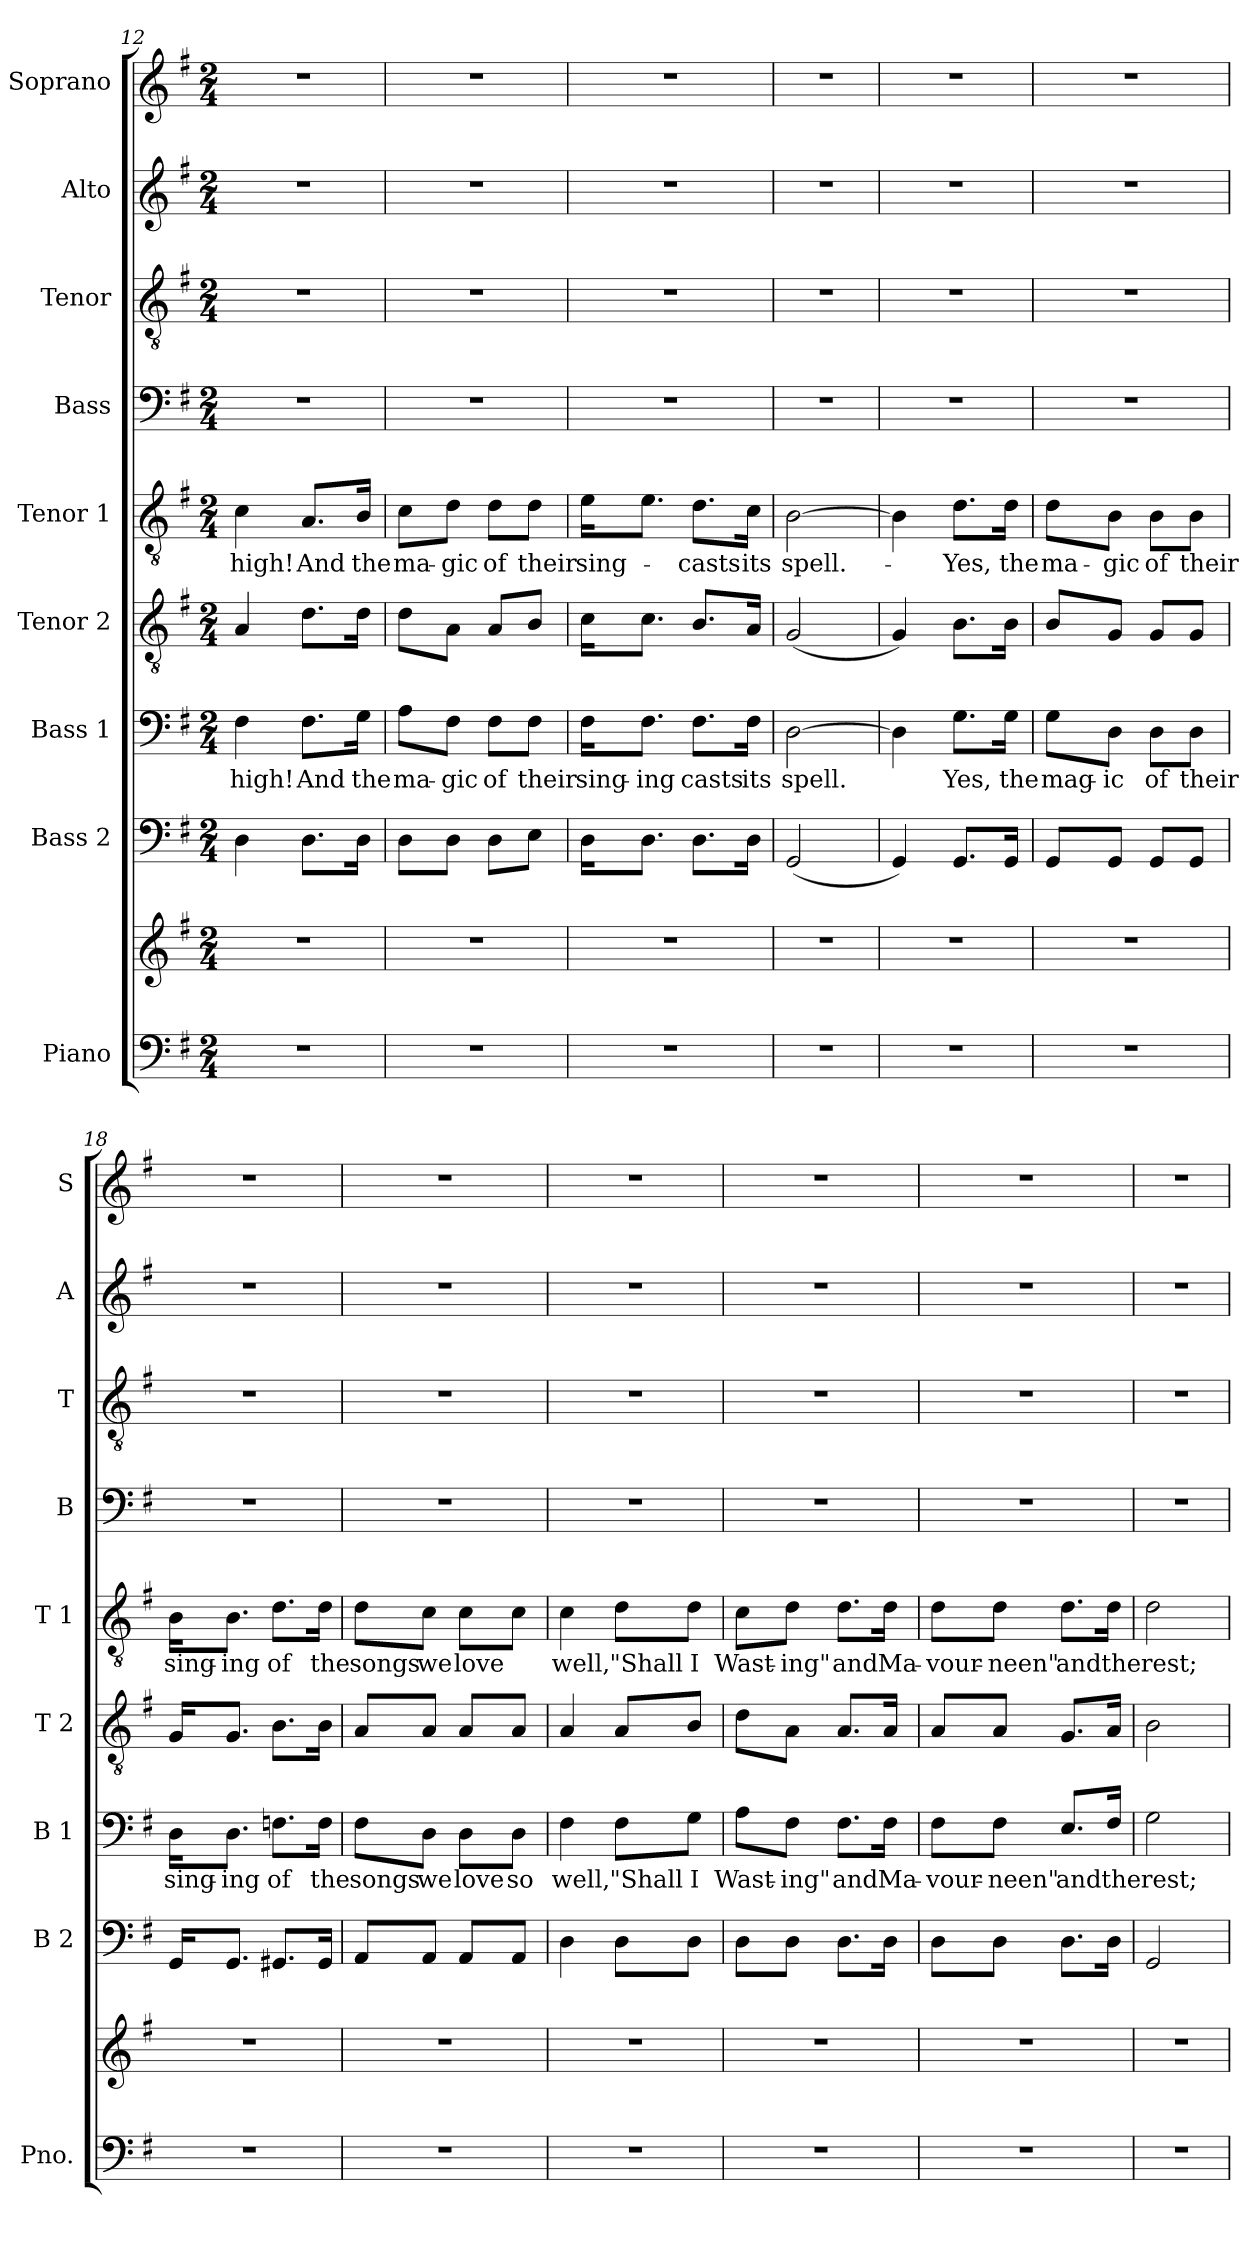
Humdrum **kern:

**kern	**kern	**kern	**kern	**text	**kern	**kern	**text	**kern	**kern	**kern	**kern
*part9	*part9	*part8	*part7	*part7	*part6	*part5	*part5	*part4	*part3	*part2	*part1
*staff10	*staff9	*staff8	*staff7	*staff7	*staff6	*staff5	*staff5	*staff4	*staff3	*staff2	*staff1
*I"Piano	*	*I"Bass 2	*I"Bass 1	*	*I"Tenor 2	*I"Tenor 1	*	*I"Bass	*I"Tenor	*I"Alto	*I"Soprano
*I'Pno.	*	*I'B 2	*I'B 1	*	*I'T 2	*I'T 1	*	*I'B	*I'T	*I'A	*I'S
!!LO:PB:g=z
*clefF4	*clefG2	*clefF4	*clefF4	*	*clefGv2	*clefGv2	*	*clefF4	*clefGv2	*clefG2	*clefG2
*k[f#]	*k[f#]	*k[f#]	*k[f#]	*	*k[f#]	*k[f#]	*	*k[f#]	*k[f#]	*k[f#]	*k[f#]
*G:	*G:	*G:	*G:	*	*G:	*G:	*	*G:	*G:	*G:	*G:
*M2/4	*M2/4	*M2/4	*M2/4	*	*M2/4	*M2/4	*	*M2/4	*M2/4	*M2/4	*M2/4
=12	=12	=12	=12	=12	=12	=12	=12	=12	=12	=12	=12
2r	2r	4D\	4F#\	high!	4A/	4c\	high!	2r	2r	2r	2r
.	.	8.D\L	8.F#\L	And	8.d\L	8.A/L	And	.	.	.	.
.	.	16D\Jk	16G\Jk	the	16d\Jk	16B/Jk	the	.	.	.	.
=13	=13	=13	=13	=13	=13	=13	=13	=13	=13	=13	=13
2r	2r	8D\L	8A\L	ma-	8d\L	8c\L	ma-	2r	2r	2r	2r
.	.	8D\J	8F#\J	-gic	8A\J	8d\J	-gic	.	.	.	.
.	.	8D\L	8F#\L	of	8A/L	8d\L	of	.	.	.	.
.	.	8E\J	8F#\J	their	8B/J	8d\J	their	.	.	.	.
=14	=14	=14	=14	=14	=14	=14	=14	=14	=14	=14	=14
2r	2r	16D\KL	16F#\KL	sing-	16c\KL	16e\KL	sing-	2r	2r	2r	2r
.	.	8.D\J	8.F#\J	-ing	8.c\J	8.e\J	.	.	.	.	.
.	.	8.D\L	8.F#\L	casts	8.B/L	8.d\L	-casts	.	.	.	.
.	.	16D\Jk	16F#\Jk	its	16A/Jk	16c\Jk	its	.	.	.	.
=15	=15	=15	=15	=15	=15	=15	=15	=15	=15	=15	=15
2r	2r	(2GG/	[>2D\	spell.	(2G/	[>2B\	spell.-	2r	2r	2r	2r
!!LO:PB:g=z
=16	=16	=16	=16	=16	=16	=16	=16	=16	=16	=16	=16
2r	2r	4GG/)	4D\]	.	4G/)	4B\]	.	2r	2r	2r	2r
.	.	8.GG/L	8.G\L	Yes,	8.B\L	8.d\L	-Yes,	.	.	.	.
.	.	16GG/Jk	16G\Jk	the	16B\Jk	16d\Jk	the	.	.	.	.
=17	=17	=17	=17	=17	=17	=17	=17	=17	=17	=17	=17
2r	2r	8GG/L	8G\L	mag-	8B/L	8d\L	ma-	2r	2r	2r	2r
.	.	8GG/J	8D\J	-ic	8G/J	8B\J	-gic	.	.	.	.
.	.	8GG/L	8D\L	of	8G/L	8B\L	of	.	.	.	.
.	.	8GG/J	8D\J	their	8G/J	8B\J	their	.	.	.	.
=18	=18	=18	=18	=18	=18	=18	=18	=18	=18	=18	=18
2r	2r	16GG/KL	16D\KL	sing-	16G/KL	16B\KL	sing-	2r	2r	2r	2r
.	.	8.GG/J	8.D\J	-ing	8.G/J	8.B\J	-ing	.	.	.	.
.	.	8.GG#X/L	8.Fn\L	of	8.B\L	8.d\L	of	.	.	.	.
.	.	16GG#/Jk	16F\Jk	the	16B\Jk	16d\Jk	the	.	.	.	.
=19	=19	=19	=19	=19	=19	=19	=19	=19	=19	=19	=19
2r	2r	8AA/L	8F#\L	songs	8A/L	8d\L	songs	2r	2r	2r	2r
.	.	8AA/J	8D\J	we	8A/J	8c\J	we	.	.	.	.
.	.	8AA/L	8D\L	love	8A/L	8c\L	love	.	.	.	.
.	.	8AA/J	8D\J	so	8A/J	8c\J	.	.	.	.	.
!!LO:PB:g=z
=20	=20	=20	=20	=20	=20	=20	=20	=20	=20	=20	=20
2r	2r	4D\	4F#\	well,	4A/	4c\	well,	2r	2r	2r	2r
.	.	8D\L	8F#\L	"Shall	8A/L	8d\L	"Shall	.	.	.	.
.	.	8D\J	8G\J	I	8B/J	8d\J	I	.	.	.	.
=21	=21	=21	=21	=21	=21	=21	=21	=21	=21	=21	=21
2r	2r	8D\L	8A\L	Wast-	8d\L	8c\L	Wast-	2r	2r	2r	2r
.	.	8D\J	8F#\J	-ing"	8A\J	8d\J	-ing"	.	.	.	.
.	.	8.D\L	8.F#\L	and	8.A/L	8.d\L	and	.	.	.	.
.	.	16D\Jk	16F#\Jk	Ma-	16A/Jk	16d\Jk	Ma-	.	.	.	.
=22	=22	=22	=22	=22	=22	=22	=22	=22	=22	=22	=22
2r	2r	8D\L	8F#\L	-vour-	8A/L	8d\L	-vour-	2r	2r	2r	2r
.	.	8D\J	8F#\J	-neen"	8A/J	8d\J	-neen"	.	.	.	.
.	.	8.D\L	8.E/L	and	8.G/L	8.d\L	and	.	.	.	.
.	.	16D\Jk	16F#/Jk	the	16A/Jk	16d\Jk	the	.	.	.	.
=23	=23	=23	=23	=23	=23	=23	=23	=23	=23	=23	=23
2r	2r	2GG/	2G\	rest;-	2B\	2d\	rest;-	2r	2r	2r	2r
=	=	=	=	=	=	=	=	=	=	=	=
*-	*-	*-	*-	*-	*-	*-	*-	*-	*-	*-	*-
